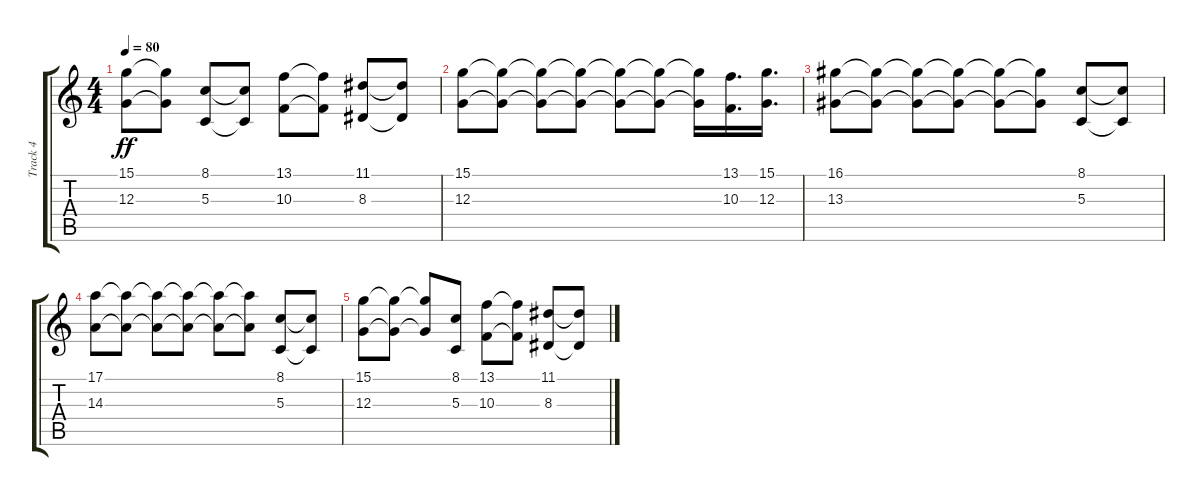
\track ("Track 4" "Track 4") {instrument frenchhorn}
\staff {score tabs}
\tuning (E4 B3 G3 D3 A2 E2) {hide}
\ts (4 4)
\tempo 80
\clef g2
\ks c
(15.1 12.3).8{dy ff} (15.1{t} 12.3{t}).8 (8.1 5.3).8 (8.1{t} 5.3{t}).8 (13.1 10.3).8 (13.1{t} 10.3{t}).8 (11.1 8.3).8 (11.1{t} 8.3{t}).8 |
(15.1 12.3).8 (15.1{t} 12.3{t}).8 (15.1{t} 12.3{t}).8 (15.1{t} 12.3{t}).8 (15.1{t} 12.3{t}).8 (15.1{t} 12.3{t}).8 (15.1{t} 12.3{t}).16 (13.1 10.3).16{d} (15.1 12.3).16{d} |
(16.1 13.3).8 (16.1{t} 13.3{t}).8 (16.1{t} 13.3{t}).8 (16.1{t} 13.3{t}).8 (16.1{t} 13.3{t}).8 (16.1{t} 13.3{t}).8 (8.1 5.3).8 (8.1{t} 5.3{t}).8 |
(17.1 14.3).8 (17.1{t} 14.3{t}).8 (17.1{t} 14.3{t}).8 (17.1{t} 14.3{t}).8 (17.1{t} 14.3{t}).8 (17.1{t} 14.3{t}).8 (8.1 5.3).8 (8.1{t} 5.3{t}).8 |
(15.1 12.3).8 (15.1{t} 12.3{t}).8 (15.1{t} 12.3{t}).8 (8.1 5.3).8 (13.1 10.3).8 (13.1{t} 10.3{t}).8 (11.1 8.3).8 (11.1{t} 8.3{t}).8
